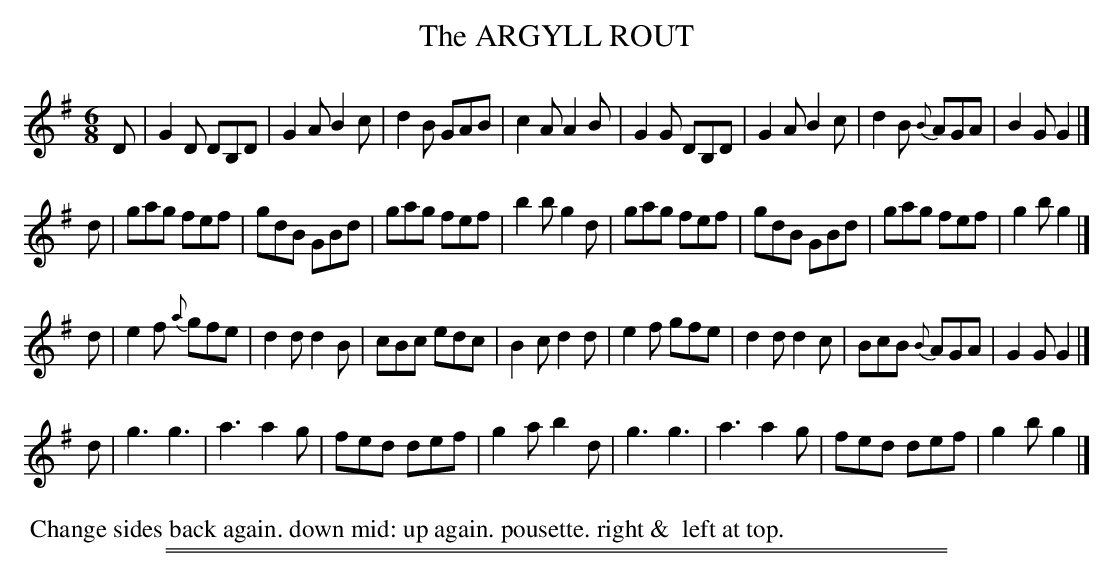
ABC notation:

X:1
T: The ARGYLL ROUT
M: 6/8
L: 1/8
K: G
D |\
G2D DB,D | G2A B2c | d2B GAB | c2A A2B |\
G2G DB,D | G2A B2c | d2B {B}AGA | B2G G2  |]
d |\
gag fef | gdB GBd | gag fef | b2b g2d |\
gag fef | gdB GBd | gag fef | g2b g2 |]
d |\
e2f {a}gfe | d2d d2B | cBc edc | B2c d2d |\
e2f gfe | d2d d2c | BcB {B}AGA | G2G G2 |]
d |\
g3 g3 | a3 a2g | fed def | g2a b2d |\
g3 g3 | a3 a2g | fed def | g2b g2 |]
